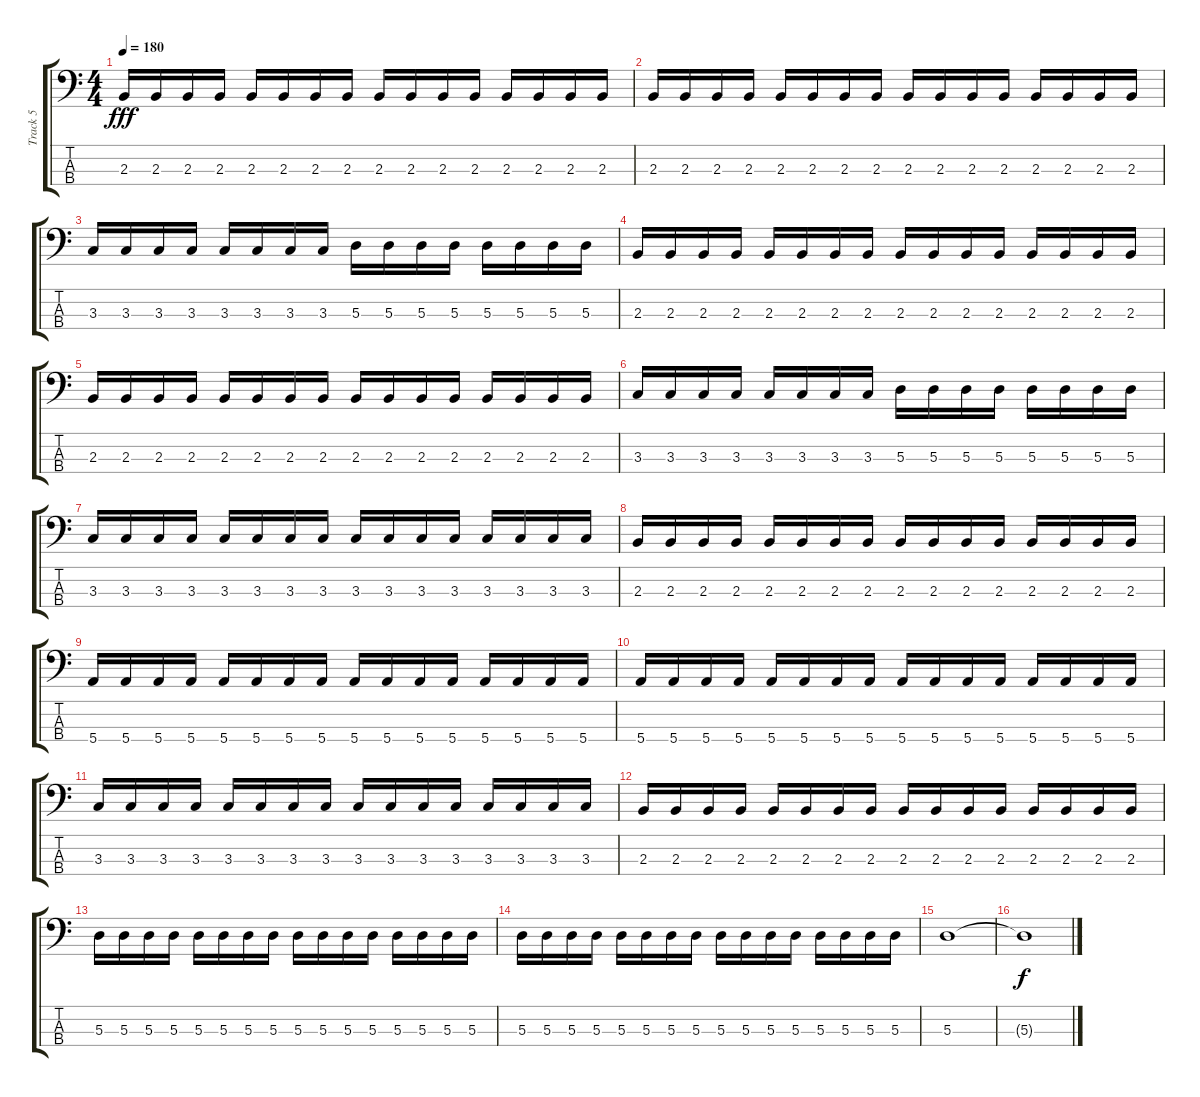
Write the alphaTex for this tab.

\track ("Track 5" "Track 5") {instrument electricbassfinger}
\staff {score tabs}
\tuning (G2 D2 A1 E1) {hide}
\ts (4 4)
\tempo 180
\clef f4
\ks c
2.3.16{dy fff} 2.3.16 2.3.16 2.3.16 2.3.16 2.3.16 2.3.16 2.3.16 2.3.16 2.3.16 2.3.16 2.3.16 2.3.16 2.3.16 2.3.16 2.3.16 |
2.3.16 2.3.16 2.3.16 2.3.16 2.3.16 2.3.16 2.3.16 2.3.16 2.3.16 2.3.16 2.3.16 2.3.16 2.3.16 2.3.16 2.3.16 2.3.16 |
3.3.16 3.3.16 3.3.16 3.3.16 3.3.16 3.3.16 3.3.16 3.3.16 5.3.16 5.3.16 5.3.16 5.3.16 5.3.16 5.3.16 5.3.16 5.3.16 |
2.3.16 2.3.16 2.3.16 2.3.16 2.3.16 2.3.16 2.3.16 2.3.16 2.3.16 2.3.16 2.3.16 2.3.16 2.3.16 2.3.16 2.3.16 2.3.16 |
2.3.16 2.3.16 2.3.16 2.3.16 2.3.16 2.3.16 2.3.16 2.3.16 2.3.16 2.3.16 2.3.16 2.3.16 2.3.16 2.3.16 2.3.16 2.3.16 |
3.3.16 3.3.16 3.3.16 3.3.16 3.3.16 3.3.16 3.3.16 3.3.16 5.3.16 5.3.16 5.3.16 5.3.16 5.3.16 5.3.16 5.3.16 5.3.16 |
3.3.16 3.3.16 3.3.16 3.3.16 3.3.16 3.3.16 3.3.16 3.3.16 3.3.16 3.3.16 3.3.16 3.3.16 3.3.16 3.3.16 3.3.16 3.3.16 |
2.3.16 2.3.16 2.3.16 2.3.16 2.3.16 2.3.16 2.3.16 2.3.16 2.3.16 2.3.16 2.3.16 2.3.16 2.3.16 2.3.16 2.3.16 2.3.16 |
5.4.16 5.4.16 5.4.16 5.4.16 5.4.16 5.4.16 5.4.16 5.4.16 5.4.16 5.4.16 5.4.16 5.4.16 5.4.16 5.4.16 5.4.16 5.4.16 |
5.4.16 5.4.16 5.4.16 5.4.16 5.4.16 5.4.16 5.4.16 5.4.16 5.4.16 5.4.16 5.4.16 5.4.16 5.4.16 5.4.16 5.4.16 5.4.16 |
3.3.16 3.3.16 3.3.16 3.3.16 3.3.16 3.3.16 3.3.16 3.3.16 3.3.16 3.3.16 3.3.16 3.3.16 3.3.16 3.3.16 3.3.16 3.3.16 |
2.3.16 2.3.16 2.3.16 2.3.16 2.3.16 2.3.16 2.3.16 2.3.16 2.3.16 2.3.16 2.3.16 2.3.16 2.3.16 2.3.16 2.3.16 2.3.16 |
5.3.16 5.3.16 5.3.16 5.3.16 5.3.16 5.3.16 5.3.16 5.3.16 5.3.16 5.3.16 5.3.16 5.3.16 5.3.16 5.3.16 5.3.16 5.3.16 |
5.3.16 5.3.16 5.3.16 5.3.16 5.3.16 5.3.16 5.3.16 5.3.16 5.3.16 5.3.16 5.3.16 5.3.16 5.3.16 5.3.16 5.3.16 5.3.16 |
5.3.1 |
5.3{t}.1{dy f}
